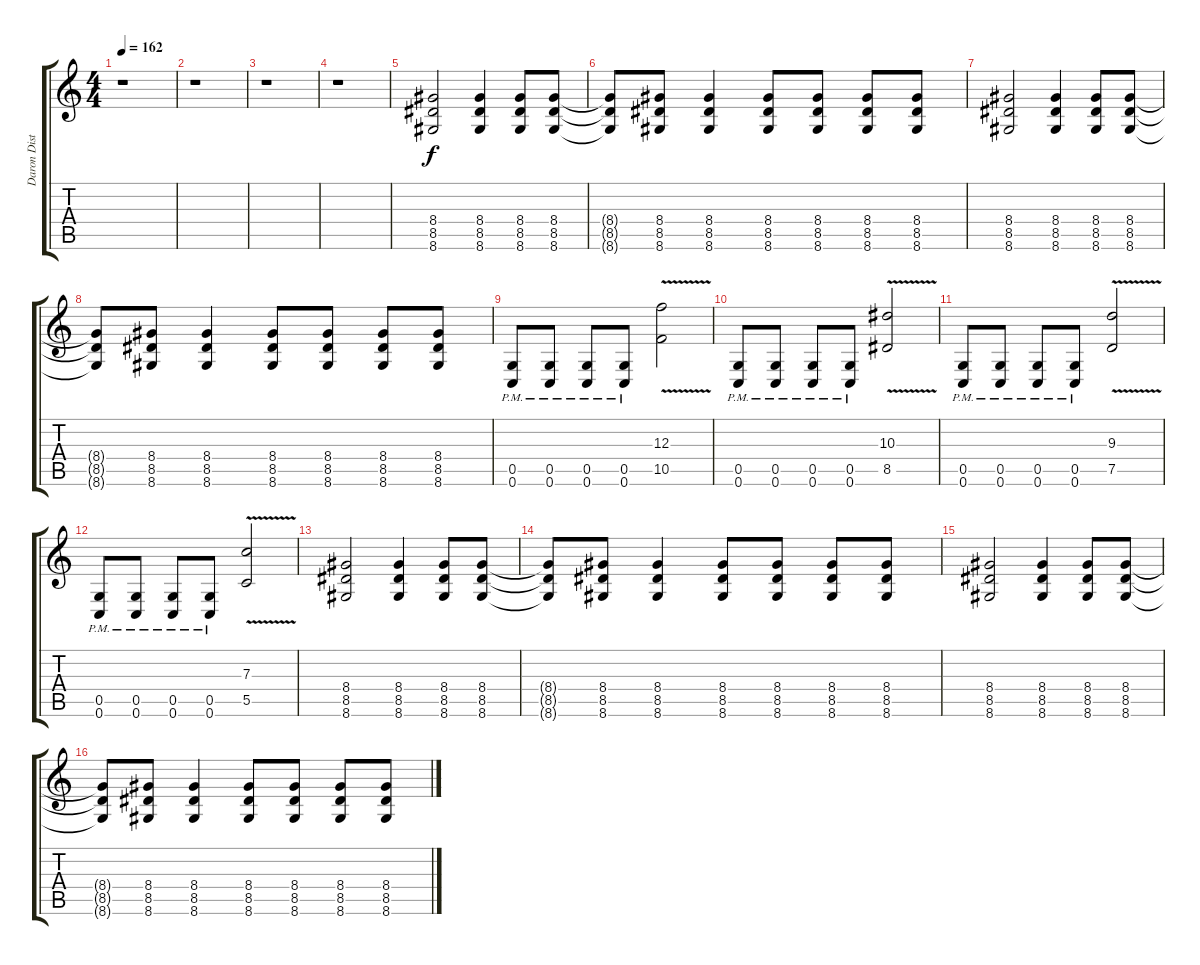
\track ("Daron Distortion" "Daron Dist") {instrument distortionguitar}
\staff {score tabs}
\tuning (D4 A3 F3 C3 G2 C2) {hide}
\ts (4 4)
\tempo 162
\clef g2
\ks c
r.1{dy f} |
r.1 |
r.1 |
r.1 |
(8.4 8.5 8.6).2 (8.4 8.5 8.6).4 (8.4 8.5 8.6).8 (8.4 8.5 8.6).8 |
(8.4{t} 8.5{t} 8.6{t}).8 (8.4 8.5 8.6).8 (8.4 8.5 8.6).4 (8.4 8.5 8.6).8 (8.4 8.5 8.6).8 (8.4 8.5 8.6).8 (8.4 8.5 8.6).8 |
(8.4 8.5 8.6).2 (8.4 8.5 8.6).4 (8.4 8.5 8.6).8 (8.4 8.5 8.6).8 |
(8.4{t} 8.5{t} 8.6{t}).8 (8.4 8.5 8.6).8 (8.4 8.5 8.6).4 (8.4 8.5 8.6).8 (8.4 8.5 8.6).8 (8.4 8.5 8.6).8 (8.4 8.5 8.6).8 |
(0.5{pm} 0.6{pm}).8 (0.5{pm} 0.6{pm}).8 (0.5{pm} 0.6{pm}).8 (0.5{pm} 0.6{pm}).8 (12.3{v} 10.5{v}).2 |
(0.5{pm} 0.6{pm}).8 (0.5{pm} 0.6{pm}).8 (0.5{pm} 0.6{pm}).8 (0.5{pm} 0.6{pm}).8 (10.3{v} 8.5{v}).2 |
(0.5{pm} 0.6{pm}).8 (0.5{pm} 0.6{pm}).8 (0.5{pm} 0.6{pm}).8 (0.5{pm} 0.6{pm}).8 (9.3{v} 7.5{v}).2 |
(0.5{pm} 0.6{pm}).8 (0.5{pm} 0.6{pm}).8 (0.5{pm} 0.6{pm}).8 (0.5{pm} 0.6{pm}).8 (7.3{v} 5.5{v}).2 |
(8.4 8.5 8.6).2 (8.4 8.5 8.6).4 (8.4 8.5 8.6).8 (8.4 8.5 8.6).8 |
(8.4{t} 8.5{t} 8.6{t}).8 (8.4 8.5 8.6).8 (8.4 8.5 8.6).4 (8.4 8.5 8.6).8 (8.4 8.5 8.6).8 (8.4 8.5 8.6).8 (8.4 8.5 8.6).8 |
(8.4 8.5 8.6).2 (8.4 8.5 8.6).4 (8.4 8.5 8.6).8 (8.4 8.5 8.6).8 |
(8.4{t} 8.5{t} 8.6{t}).8 (8.4 8.5 8.6).8 (8.4 8.5 8.6).4 (8.4 8.5 8.6).8 (8.4 8.5 8.6).8 (8.4 8.5 8.6).8 (8.4 8.5 8.6).8
